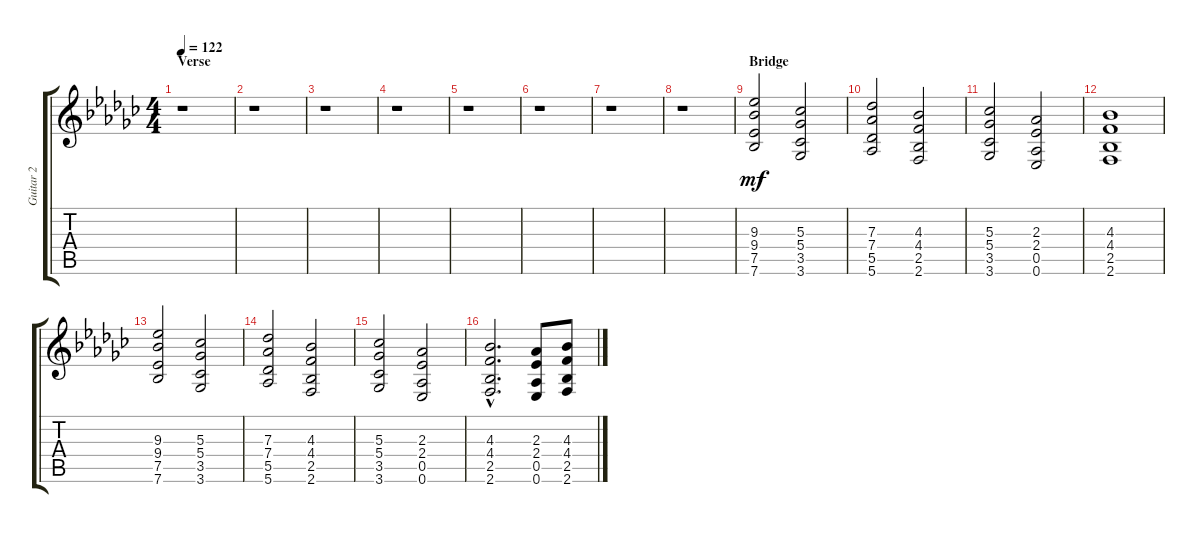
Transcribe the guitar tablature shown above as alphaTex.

\track ("Guitar 2" "Guitar 2") {instrument distortionguitar}
\staff {score tabs}
\tuning (Eb4 Bb3 Gb3 Db3 Ab2 Eb2) {hide}
\ts (4 4)
\section ("" "Verse")
\tempo 122
\clef g2
\ks ebminor
r.1{dy f} |
r.1 |
r.1 |
r.1 |
r.1 |
r.1 |
r.1 |
r.1 |
\section ("" "Bridge")
(9.3 9.4 7.5 7.6).2{dy mf} (5.3 5.4 3.5 3.6).2 |
(7.3 7.4 5.5 5.6).2 (4.3 4.4 2.5 2.6).2 |
(5.3 5.4 3.5 3.6).2 (2.3 2.4 0.5 0.6).2 |
(4.3 4.4 2.5 2.6).1 |
(9.3 9.4 7.5 7.6).2 (5.3 5.4 3.5 3.6).2 |
(7.3 7.4 5.5 5.6).2 (4.3 4.4 2.5 2.6).2 |
(5.3 5.4 3.5 3.6).2 (2.3 2.4 0.5 0.6).2 |
(4.3{hac} 4.4{hac} 2.5{hac} 2.6{hac}).2{d} (2.3 2.4 0.5 0.6).8 (4.3 4.4 2.5 2.6).8
